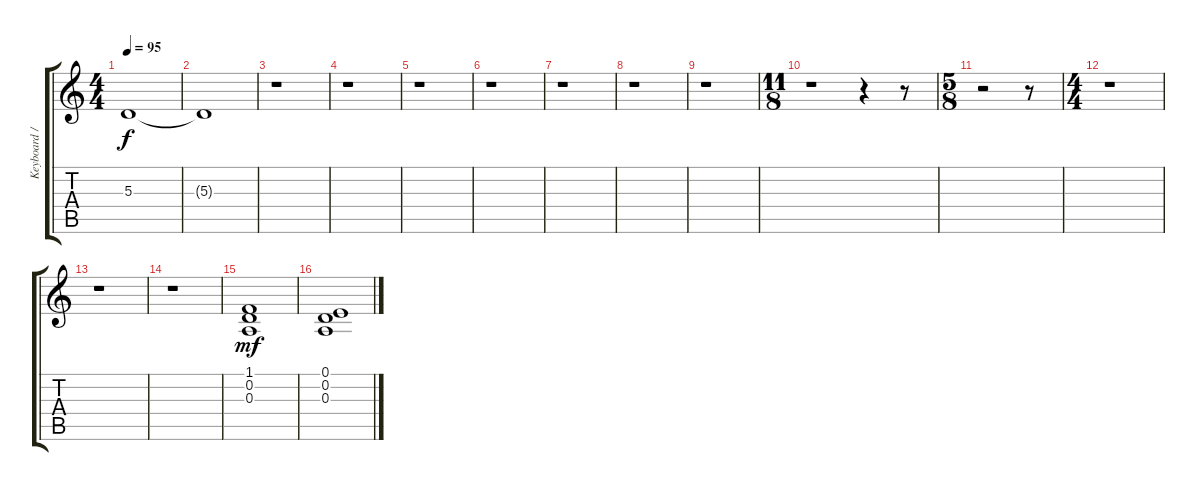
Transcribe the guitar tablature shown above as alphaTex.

\track ("Keyboard / Flute" "Keyboard /") {instrument pad8sweep}
\staff {score tabs}
\tuning (E4 D4 A3 D3 A2 D2) {hide}
\ts (4 4)
\tempo 95
\clef g2
\ks c
5.3{t}.1{dy f} |
5.3{t}.1 |
r.1 |
r.1 |
r.1 |
r.1 |
r.1 |
r.1 |
r.1 |
\ts (11 8)
r.1 r.4 r.8 |
\ts (5 8)
\section ("" "")
r.2 r.8 |
\ts (4 4)
r.1 |
r.1 |
r.1 |
(1.1 0.2 0.3).1{dy mf volume 13 instrument stringensemble2} |
(0.1 0.2 0.3).1
